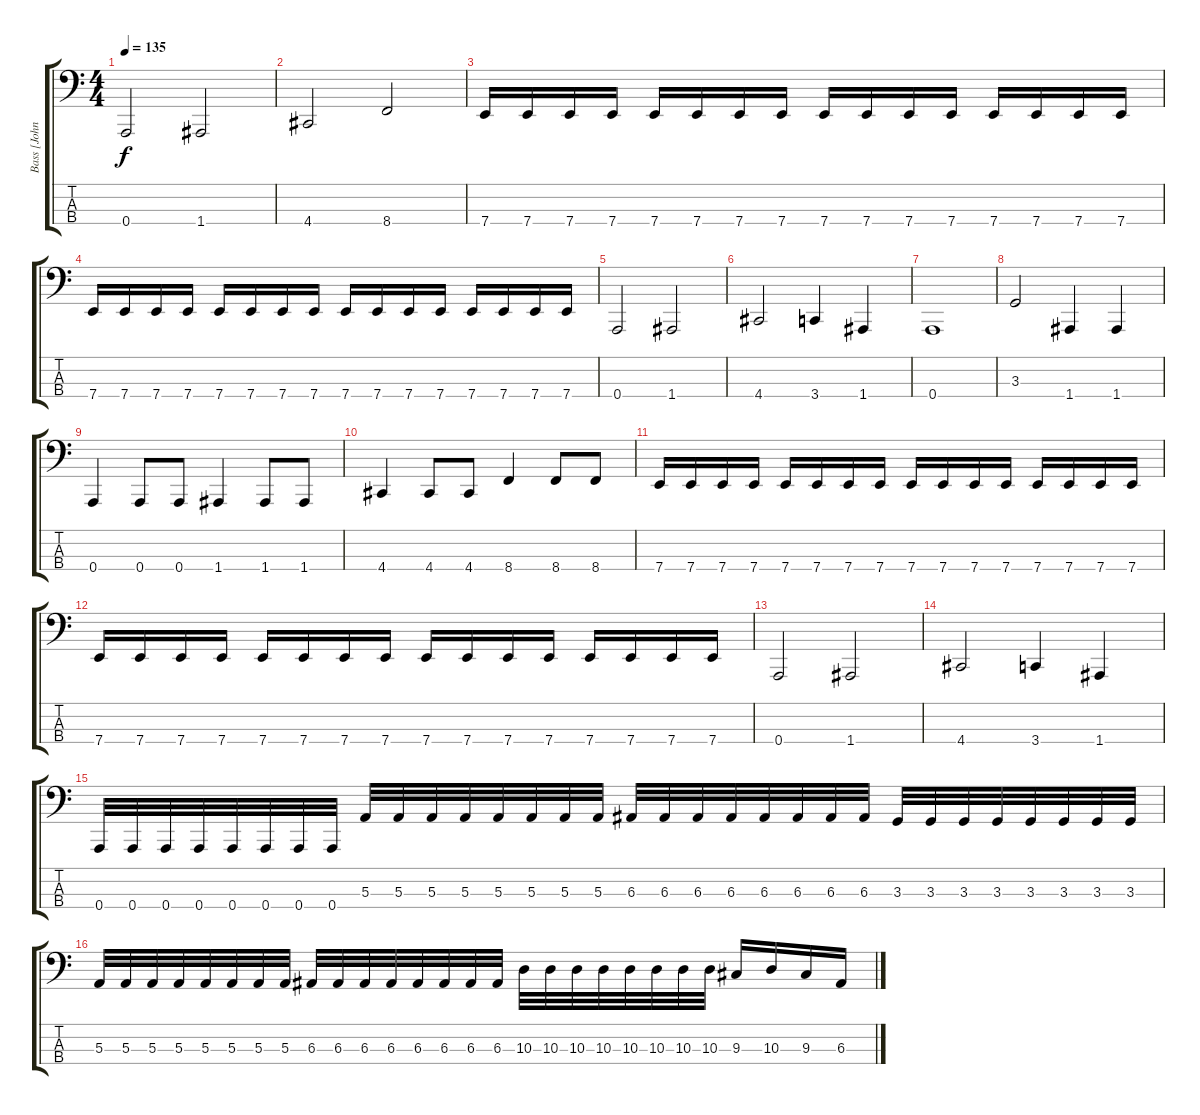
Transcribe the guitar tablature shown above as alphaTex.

\track ("Bass [John Vesano]" "Bass [John") {instrument electricbasspick}
\staff {score tabs}
\tuning (D2 A1 E1 A0) {hide}
\ts (4 4)
\tempo 135
\clef f4
\ks c
0.4.2{dy f} 1.4.2 |
4.4.2 8.4.2 |
7.4.16 7.4.16 7.4.16 7.4.16 7.4.16 7.4.16 7.4.16 7.4.16 7.4.16 7.4.16 7.4.16 7.4.16 7.4.16 7.4.16 7.4.16 7.4.16 |
7.4.16 7.4.16 7.4.16 7.4.16 7.4.16 7.4.16 7.4.16 7.4.16 7.4.16 7.4.16 7.4.16 7.4.16 7.4.16 7.4.16 7.4.16 7.4.16 |
0.4.2 1.4.2 |
4.4.2 3.4.4 1.4.4 |
0.4.1 |
3.3.2 1.4.4 1.4.4 |
0.4.4 0.4.8 0.4.8 1.4.4 1.4.8 1.4.8 |
4.4.4 4.4.8 4.4.8 8.4.4 8.4.8 8.4.8 |
7.4.16 7.4.16 7.4.16 7.4.16 7.4.16 7.4.16 7.4.16 7.4.16 7.4.16 7.4.16 7.4.16 7.4.16 7.4.16 7.4.16 7.4.16 7.4.16 |
7.4.16 7.4.16 7.4.16 7.4.16 7.4.16 7.4.16 7.4.16 7.4.16 7.4.16 7.4.16 7.4.16 7.4.16 7.4.16 7.4.16 7.4.16 7.4.16 |
0.4.2 1.4.2 |
4.4.2 3.4.4 1.4.4 |
0.4.32 0.4.32 0.4.32 0.4.32 0.4.32 0.4.32 0.4.32 0.4.32 5.3.32 5.3.32 5.3.32 5.3.32 5.3.32 5.3.32 5.3.32 5.3.32 6.3.32 6.3.32 6.3.32 6.3.32 6.3.32 6.3.32 6.3.32 6.3.32 3.3.32 3.3.32 3.3.32 3.3.32 3.3.32 3.3.32 3.3.32 3.3.32 |
5.3.32 5.3.32 5.3.32 5.3.32 5.3.32 5.3.32 5.3.32 5.3.32 6.3.32 6.3.32 6.3.32 6.3.32 6.3.32 6.3.32 6.3.32 6.3.32 10.3.32 10.3.32 10.3.32 10.3.32 10.3.32 10.3.32 10.3.32 10.3.32 9.3.16 10.3.16 9.3.16 6.3.16
